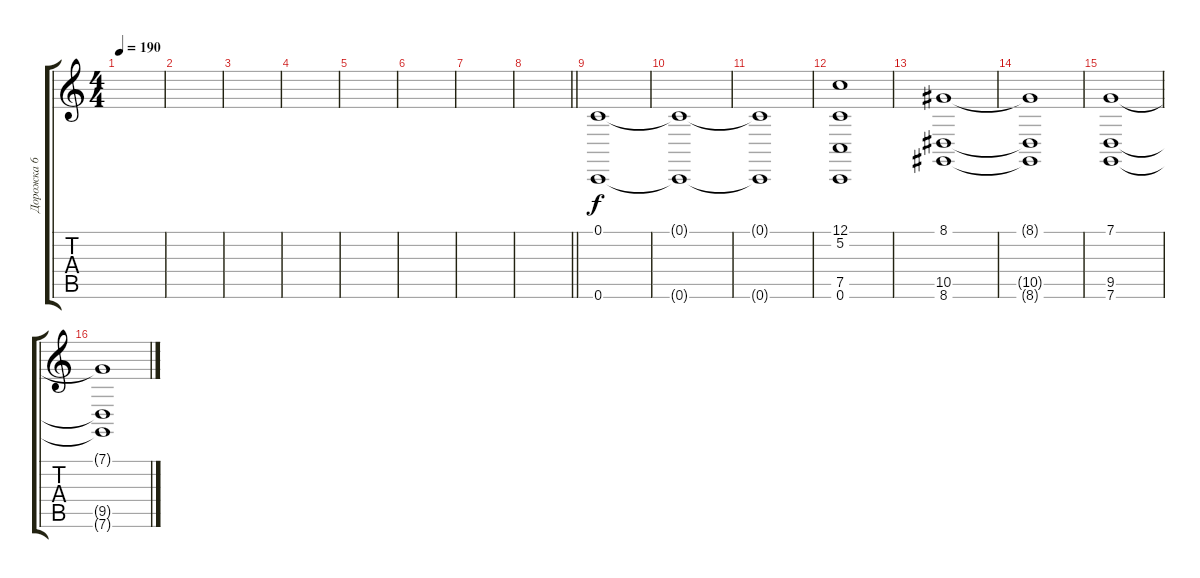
\track ("Дорожка 6" "Дорожка 6") {instrument stringensemble1}
\staff {score tabs}
\tuning (C4 G3 Eb3 Bb2 F2 C2) {hide}
\ts (4 4)
\tempo 190
\clef g2
\ks c
|
|
|
|
|
|
|
\barLineRight lightlight
|
(0.1 0.6).1 |
(0.1{t} 0.6{t}).1 |
(0.1{t} 0.6{t}).1 |
(12.1 5.2 7.5 0.6).1 |
(8.1 10.5 8.6).1 |
(8.1{t} 10.5{t} 8.6{t}).1 |
(7.1 9.5 7.6).1 |
(7.1{t} 9.5{t} 7.6{t}).1
